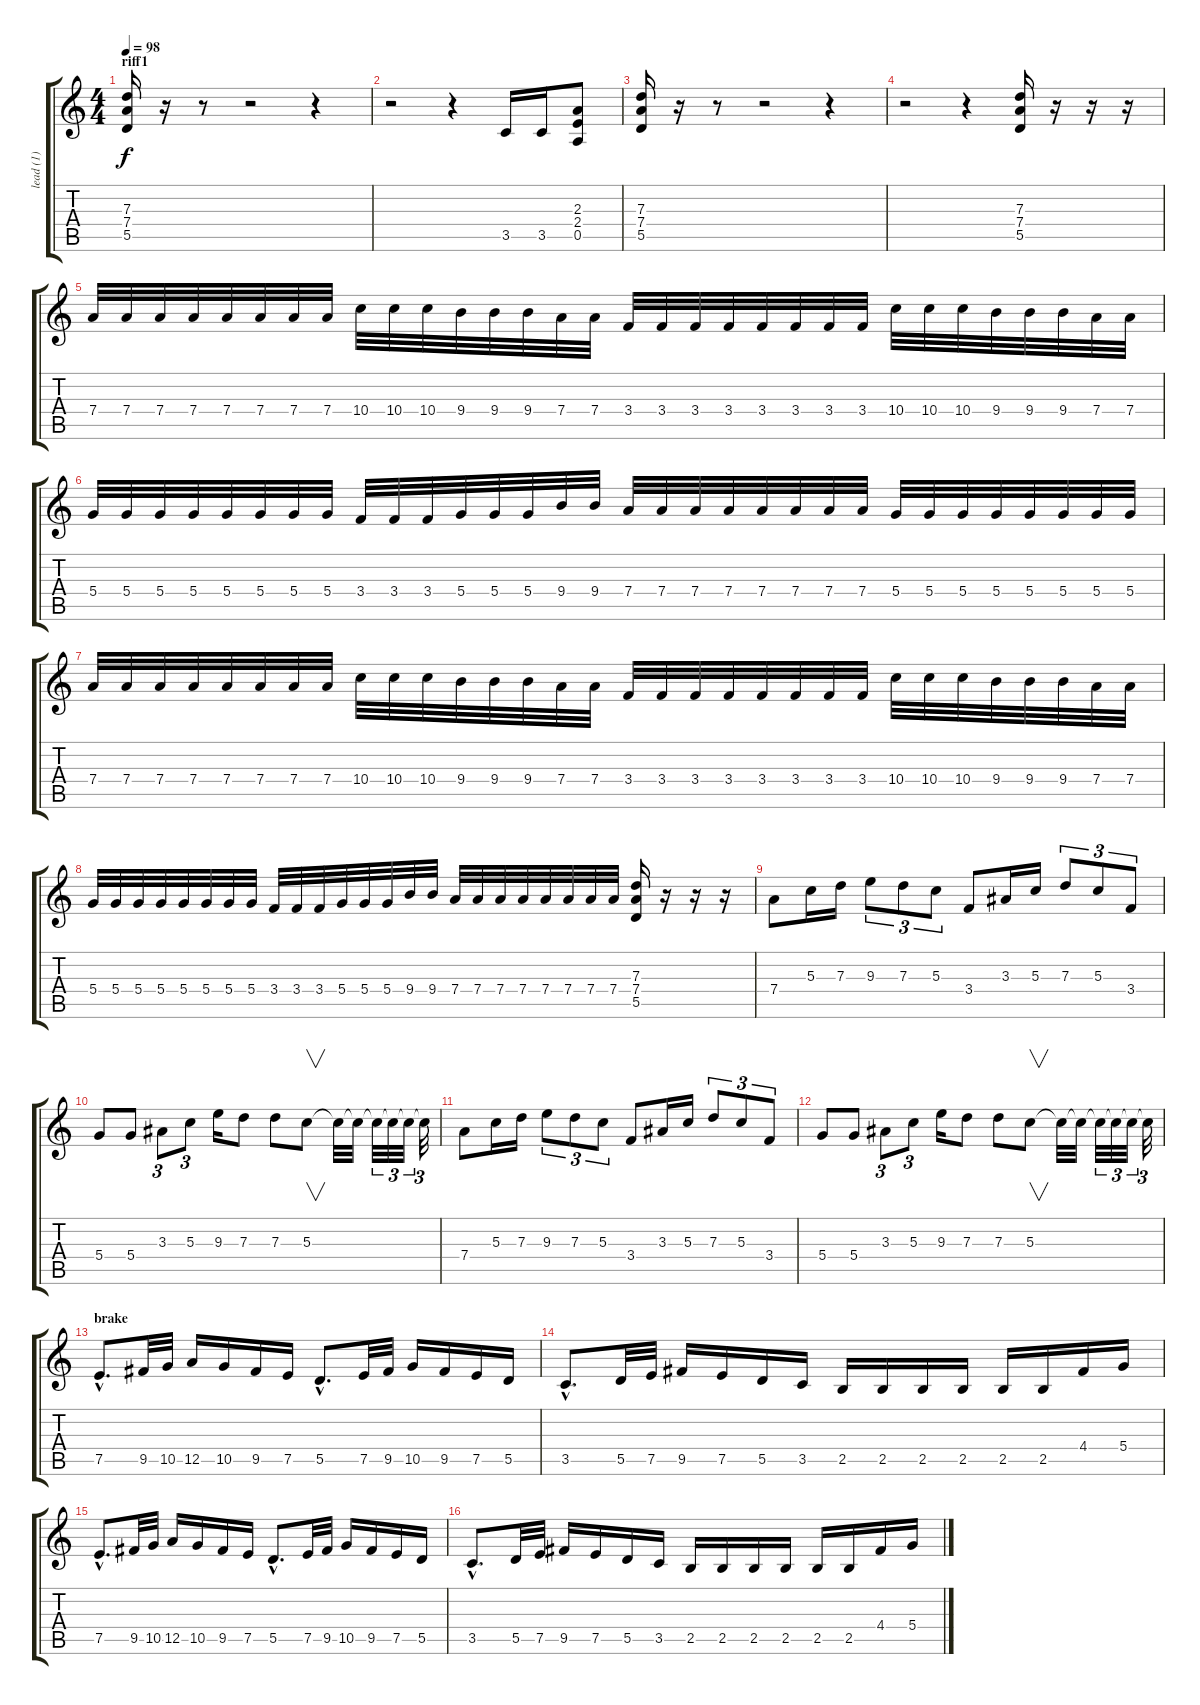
\track ("lead (1)" "lead (1)") {instrument distortionguitar}
\staff {score tabs}
\tuning (E4 B3 G3 D3 A2 E2) {hide}
\ts (4 4)
\section ("" "riff1")
\tempo 98
\clef g2
\ks c
(7.3 7.4 5.5).16{dy f} r.16 r.8 r.2 r.4 |
r.2 r.4 3.5.16 3.5.16 (2.3 2.4 0.5).8 |
(7.3 7.4 5.5).16 r.16 r.8 r.2 r.4 |
r.2 r.4 (7.3 7.4 5.5).16 r.16 r.16 r.16 |
7.4.32 7.4.32 7.4.32 7.4.32 7.4.32 7.4.32 7.4.32 7.4.32 10.4.32 10.4.32 10.4.32 9.4.32 9.4.32 9.4.32 7.4.32 7.4.32 3.4.32 3.4.32 3.4.32 3.4.32 3.4.32 3.4.32 3.4.32 3.4.32 10.4.32 10.4.32 10.4.32 9.4.32 9.4.32 9.4.32 7.4.32 7.4.32 |
5.4.32 5.4.32 5.4.32 5.4.32 5.4.32 5.4.32 5.4.32 5.4.32 3.4.32 3.4.32 3.4.32 5.4.32 5.4.32 5.4.32 9.4.32 9.4.32 7.4.32 7.4.32 7.4.32 7.4.32 7.4.32 7.4.32 7.4.32 7.4.32 5.4.32 5.4.32 5.4.32 5.4.32 5.4.32 5.4.32 5.4.32 5.4.32 |
7.4.32 7.4.32 7.4.32 7.4.32 7.4.32 7.4.32 7.4.32 7.4.32 10.4.32 10.4.32 10.4.32 9.4.32 9.4.32 9.4.32 7.4.32 7.4.32 3.4.32 3.4.32 3.4.32 3.4.32 3.4.32 3.4.32 3.4.32 3.4.32 10.4.32 10.4.32 10.4.32 9.4.32 9.4.32 9.4.32 7.4.32 7.4.32 |
5.4.32 5.4.32 5.4.32 5.4.32 5.4.32 5.4.32 5.4.32 5.4.32 3.4.32 3.4.32 3.4.32 5.4.32 5.4.32 5.4.32 9.4.32 9.4.32 7.4.32 7.4.32 7.4.32 7.4.32 7.4.32 7.4.32 7.4.32 7.4.32 (7.3 7.4 5.5).16 r.16 r.16 r.16 |
7.4.8 5.3.16 7.3.16 9.3.8{tu (3 2)} 7.3.8{tu (3 2)} 5.3.8{tu (3 2)} 3.4.8 3.3.16 5.3.16 7.3.8{tu (3 2)} 5.3.8{tu (3 2)} 3.4.8{tu (3 2)} |
5.4.8 5.4.8 3.3.8{tu (3 2)} 5.3.8{tu (3 2)} 9.3.16 7.3.8 7.3.8 5.3.8{v} 5.3{t}.32 5.3{t}.32 5.3{t}.32{tu (3 2)} 5.3{t}.32{tu (3 2)} 5.3{t}.32{tu (3 2)} 5.3{t}.32{tu (3 2)} |
7.4.8 5.3.16 7.3.16 9.3.8{tu (3 2)} 7.3.8{tu (3 2)} 5.3.8{tu (3 2)} 3.4.8 3.3.16 5.3.16 7.3.8{tu (3 2)} 5.3.8{tu (3 2)} 3.4.8{tu (3 2)} |
5.4.8 5.4.8 3.3.8{tu (3 2)} 5.3.8{tu (3 2)} 9.3.16 7.3.8 7.3.8 5.3.8{v} 5.3{t}.32 5.3{t}.32 5.3{t}.32{tu (3 2)} 5.3{t}.32{tu (3 2)} 5.3{t}.32{tu (3 2)} 5.3{t}.32{tu (3 2)} |
\section ("" "brake")
7.5{hac}.8{d} 9.5.32 10.5.32 12.5.16 10.5.16 9.5.16 7.5.16 5.5{hac}.8{d} 7.5.32 9.5.32 10.5.16 9.5.16 7.5.16 5.5.16 |
3.5{hac}.8{d} 5.5.32 7.5.32 9.5.16 7.5.16 5.5.16 3.5.16 2.5.16 2.5.16 2.5.16 2.5.16 2.5.16 2.5.16 4.4.16 5.4.16 |
7.5{hac}.8{d} 9.5.32 10.5.32 12.5.16 10.5.16 9.5.16 7.5.16 5.5{hac}.8{d} 7.5.32 9.5.32 10.5.16 9.5.16 7.5.16 5.5.16 |
3.5{hac}.8{d} 5.5.32 7.5.32 9.5.16 7.5.16 5.5.16 3.5.16 2.5.16 2.5.16 2.5.16 2.5.16 2.5.16 2.5.16 4.4.16 5.4.16
